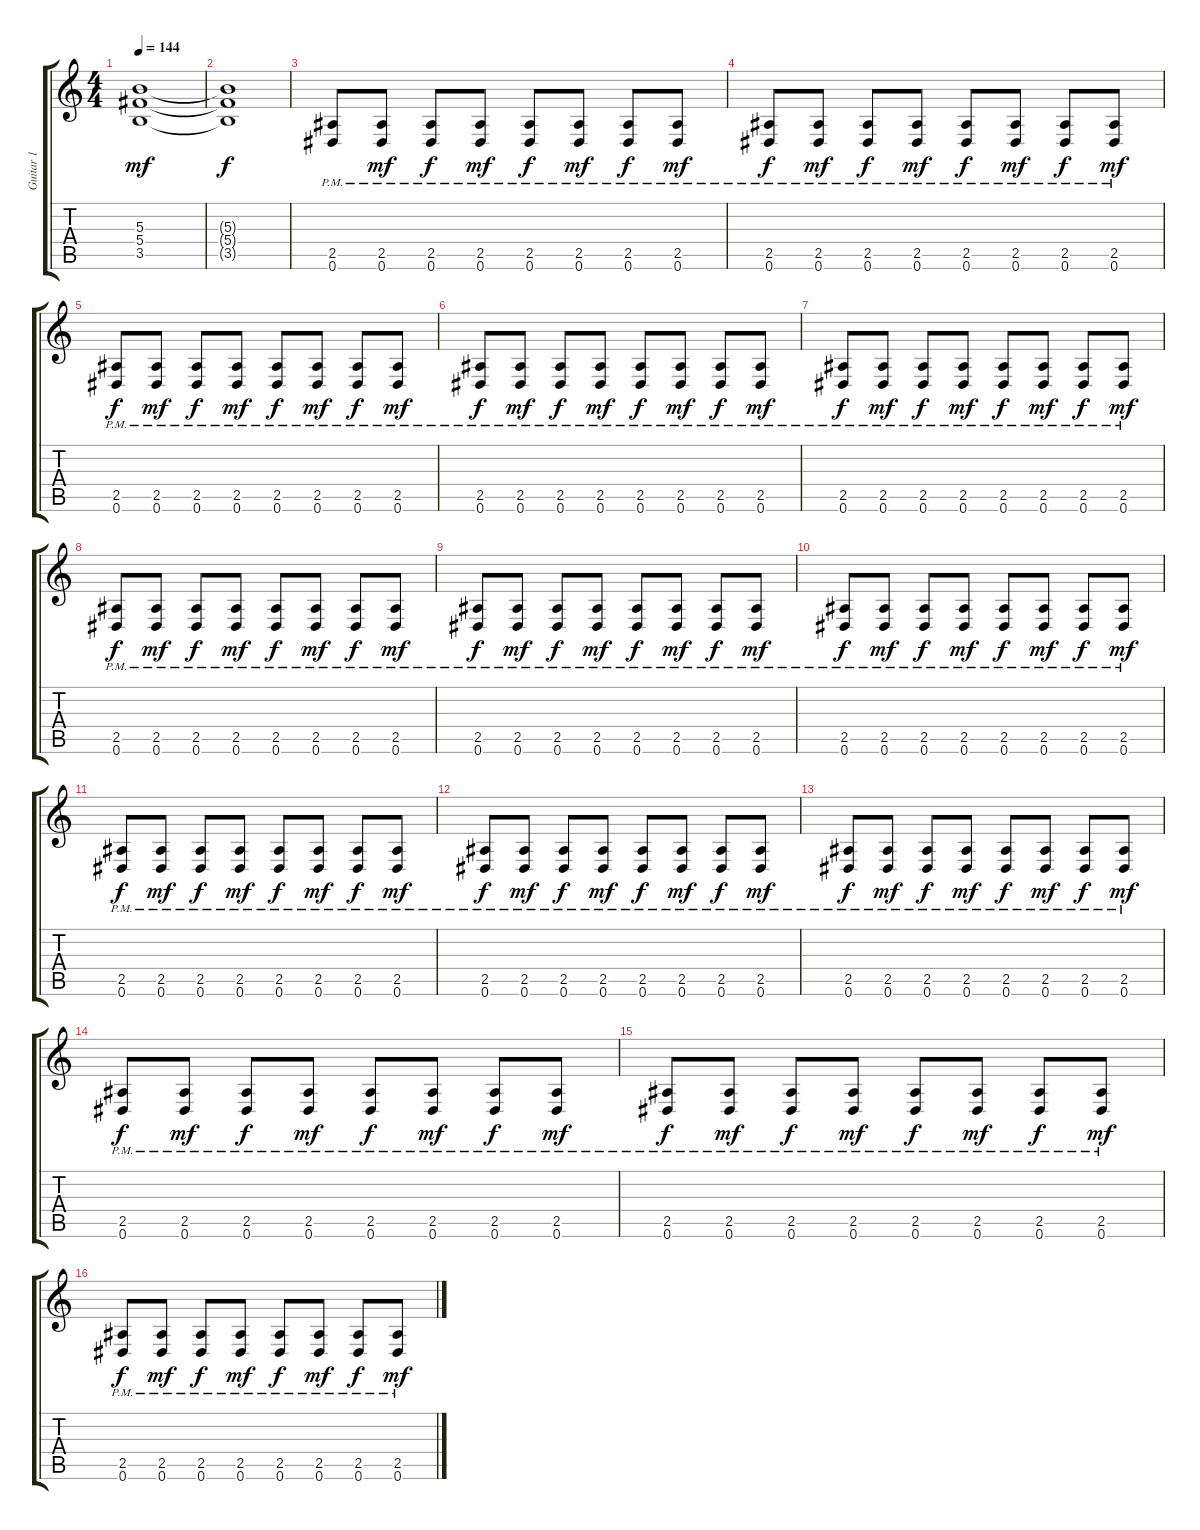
\track ("Guitar 1" "Guitar 1") {instrument overdrivenguitar}
\staff {score tabs}
\tuning (Eb4 Bb3 Gb3 Db3 Ab2 Eb2) {hide}
\ts (4 4)
\tempo 144
\clef g2
\ks c
(5.3 5.4 3.5).1{dy mf} |
(5.3{t} 5.4{t} 3.5{t}).1{dy f} |
(2.5{pm} 0.6{pm}).8 (2.5{pm} 0.6{pm}).8{dy mf} (2.5{pm} 0.6{pm}).8{dy f} (2.5{pm} 0.6{pm}).8{dy mf} (2.5{pm} 0.6{pm}).8{dy f} (2.5{pm} 0.6{pm}).8{dy mf} (2.5{pm} 0.6{pm}).8{dy f} (2.5{pm} 0.6{pm}).8{dy mf} |
(2.5{pm} 0.6{pm}).8{dy f} (2.5{pm} 0.6{pm}).8{dy mf} (2.5{pm} 0.6{pm}).8{dy f} (2.5{pm} 0.6{pm}).8{dy mf} (2.5{pm} 0.6{pm}).8{dy f} (2.5{pm} 0.6{pm}).8{dy mf} (2.5{pm} 0.6{pm}).8{dy f} (2.5{pm} 0.6{pm}).8{dy mf} |
(2.5{pm} 0.6{pm}).8{dy f} (2.5{pm} 0.6{pm}).8{dy mf} (2.5{pm} 0.6{pm}).8{dy f} (2.5{pm} 0.6{pm}).8{dy mf} (2.5{pm} 0.6{pm}).8{dy f} (2.5{pm} 0.6{pm}).8{dy mf} (2.5{pm} 0.6{pm}).8{dy f} (2.5{pm} 0.6{pm}).8{dy mf} |
(2.5{pm} 0.6{pm}).8{dy f} (2.5{pm} 0.6{pm}).8{dy mf} (2.5{pm} 0.6{pm}).8{dy f} (2.5{pm} 0.6{pm}).8{dy mf} (2.5{pm} 0.6{pm}).8{dy f} (2.5{pm} 0.6{pm}).8{dy mf} (2.5{pm} 0.6{pm}).8{dy f} (2.5{pm} 0.6{pm}).8{dy mf} |
(2.5{pm} 0.6{pm}).8{dy f} (2.5{pm} 0.6{pm}).8{dy mf} (2.5{pm} 0.6{pm}).8{dy f} (2.5{pm} 0.6{pm}).8{dy mf} (2.5{pm} 0.6{pm}).8{dy f} (2.5{pm} 0.6{pm}).8{dy mf} (2.5{pm} 0.6{pm}).8{dy f} (2.5{pm} 0.6{pm}).8{dy mf} |
(2.5{pm} 0.6{pm}).8{dy f} (2.5{pm} 0.6{pm}).8{dy mf} (2.5{pm} 0.6{pm}).8{dy f} (2.5{pm} 0.6{pm}).8{dy mf} (2.5{pm} 0.6{pm}).8{dy f} (2.5{pm} 0.6{pm}).8{dy mf} (2.5{pm} 0.6{pm}).8{dy f} (2.5{pm} 0.6{pm}).8{dy mf} |
(2.5{pm} 0.6{pm}).8{dy f} (2.5{pm} 0.6{pm}).8{dy mf} (2.5{pm} 0.6{pm}).8{dy f} (2.5{pm} 0.6{pm}).8{dy mf} (2.5{pm} 0.6{pm}).8{dy f} (2.5{pm} 0.6{pm}).8{dy mf} (2.5{pm} 0.6{pm}).8{dy f} (2.5{pm} 0.6{pm}).8{dy mf} |
(2.5{pm} 0.6{pm}).8{dy f} (2.5{pm} 0.6{pm}).8{dy mf} (2.5{pm} 0.6{pm}).8{dy f} (2.5{pm} 0.6{pm}).8{dy mf} (2.5{pm} 0.6{pm}).8{dy f} (2.5{pm} 0.6{pm}).8{dy mf} (2.5{pm} 0.6{pm}).8{dy f} (2.5{pm} 0.6{pm}).8{dy mf} |
(2.5{pm} 0.6{pm}).8{dy f} (2.5{pm} 0.6{pm}).8{dy mf} (2.5{pm} 0.6{pm}).8{dy f} (2.5{pm} 0.6{pm}).8{dy mf} (2.5{pm} 0.6{pm}).8{dy f} (2.5{pm} 0.6{pm}).8{dy mf} (2.5{pm} 0.6{pm}).8{dy f} (2.5{pm} 0.6{pm}).8{dy mf} |
(2.5{pm} 0.6{pm}).8{dy f} (2.5{pm} 0.6{pm}).8{dy mf} (2.5{pm} 0.6{pm}).8{dy f} (2.5{pm} 0.6{pm}).8{dy mf} (2.5{pm} 0.6{pm}).8{dy f} (2.5{pm} 0.6{pm}).8{dy mf} (2.5{pm} 0.6{pm}).8{dy f} (2.5{pm} 0.6{pm}).8{dy mf} |
(2.5{pm} 0.6{pm}).8{dy f} (2.5{pm} 0.6{pm}).8{dy mf} (2.5{pm} 0.6{pm}).8{dy f} (2.5{pm} 0.6{pm}).8{dy mf} (2.5{pm} 0.6{pm}).8{dy f} (2.5{pm} 0.6{pm}).8{dy mf} (2.5{pm} 0.6{pm}).8{dy f} (2.5{pm} 0.6{pm}).8{dy mf} |
(2.5{pm} 0.6{pm}).8{dy f} (2.5{pm} 0.6{pm}).8{dy mf} (2.5{pm} 0.6{pm}).8{dy f} (2.5{pm} 0.6{pm}).8{dy mf} (2.5{pm} 0.6{pm}).8{dy f} (2.5{pm} 0.6{pm}).8{dy mf} (2.5{pm} 0.6{pm}).8{dy f} (2.5{pm} 0.6{pm}).8{dy mf} |
(2.5{pm} 0.6{pm}).8{dy f} (2.5{pm} 0.6{pm}).8{dy mf} (2.5{pm} 0.6{pm}).8{dy f} (2.5{pm} 0.6{pm}).8{dy mf} (2.5{pm} 0.6{pm}).8{dy f} (2.5{pm} 0.6{pm}).8{dy mf} (2.5{pm} 0.6{pm}).8{dy f} (2.5{pm} 0.6{pm}).8{dy mf} |
(2.5{pm} 0.6{pm}).8{dy f} (2.5{pm} 0.6{pm}).8{dy mf} (2.5{pm} 0.6{pm}).8{dy f} (2.5{pm} 0.6{pm}).8{dy mf} (2.5{pm} 0.6{pm}).8{dy f} (2.5{pm} 0.6{pm}).8{dy mf} (2.5{pm} 0.6{pm}).8{dy f} (2.5{pm} 0.6{pm}).8{dy mf}
